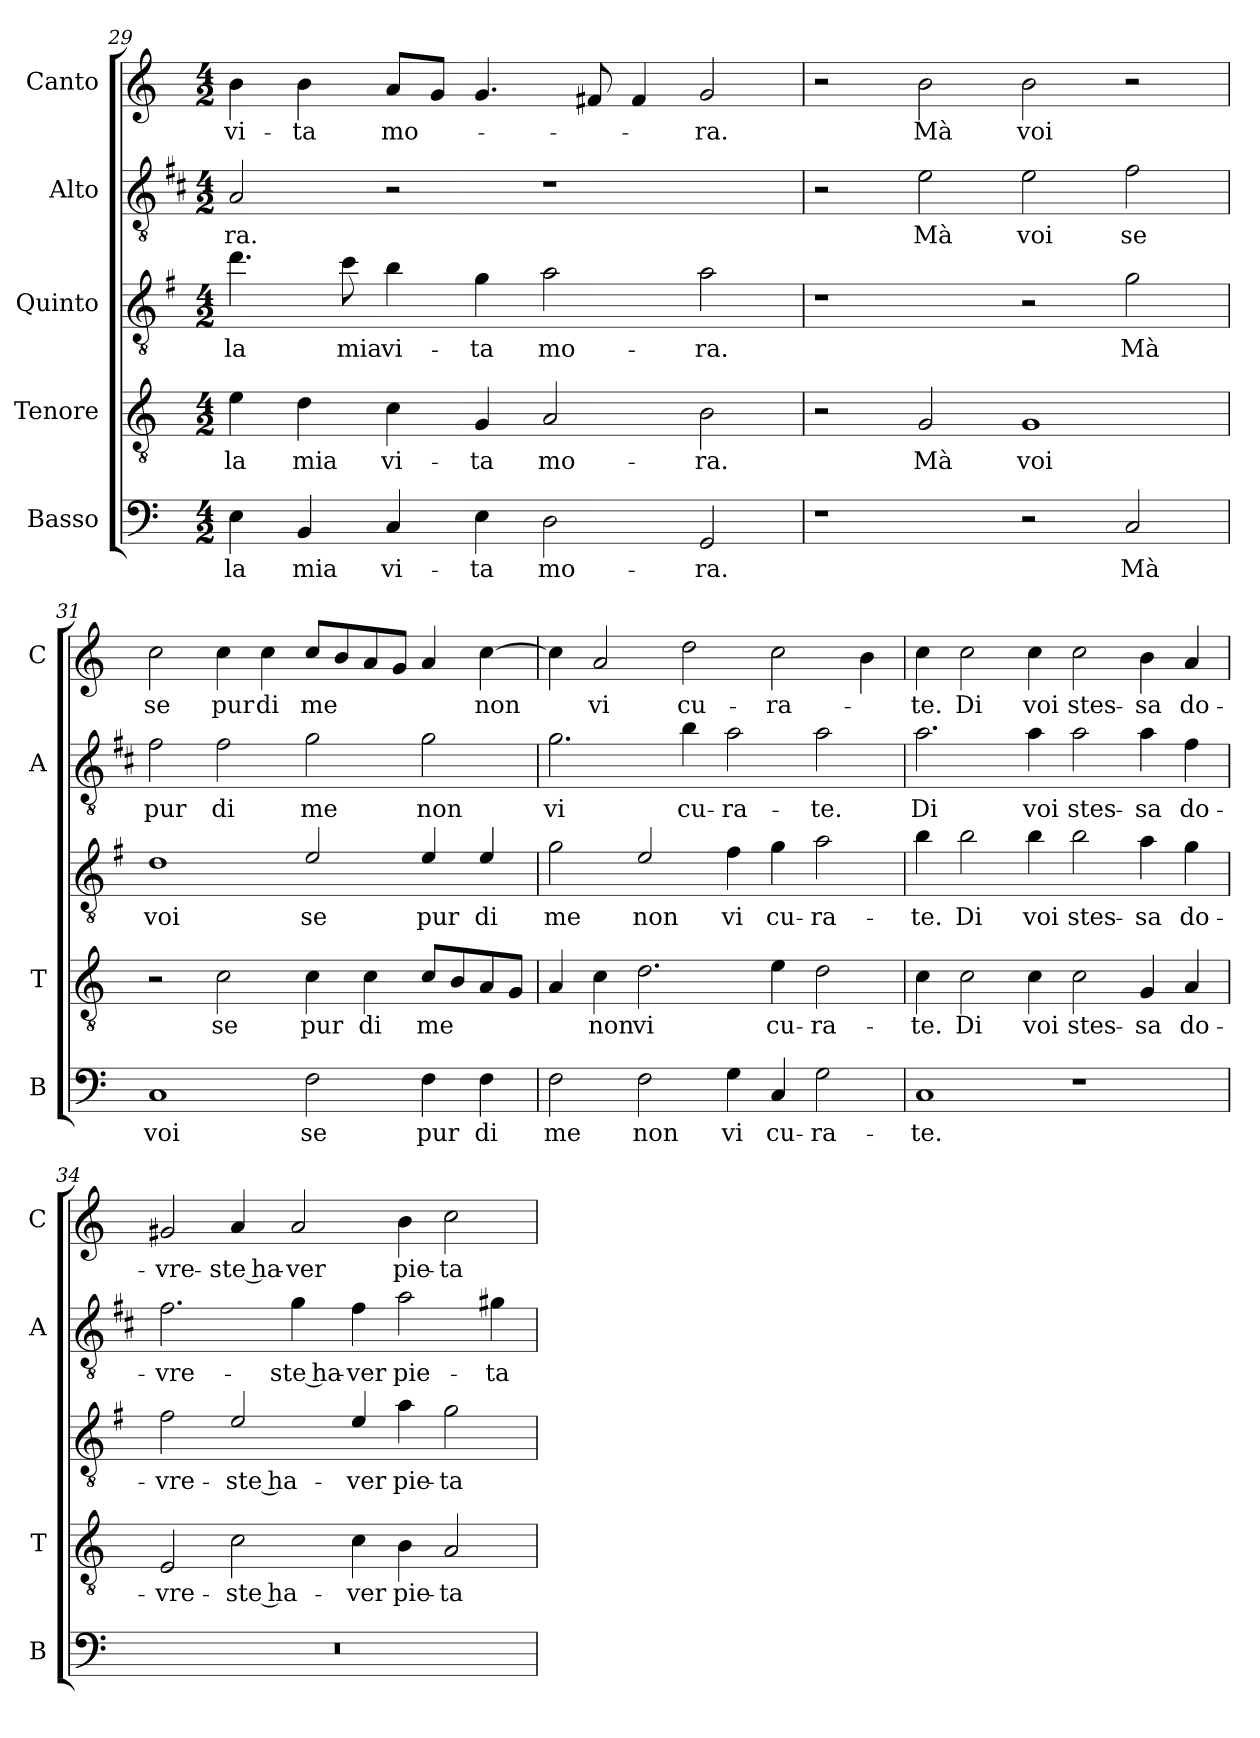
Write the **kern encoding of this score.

**kern	**text	**kern	**text	**kern	**text	**kern	**text	**kern	**text
*part5	*part5	*part4	*part4	*part3	*part3	*part2	*part2	*part1	*part1
*staff5	*staff5	*staff4	*staff4	*staff3	*staff3	*staff2	*staff2	*staff1	*staff1
*I"Basso	*	*I"Tenore	*	*I"Quinto	*	*I"Alto	*	*I"Canto	*
*I'B	*	*I'T	*	*	*	*I'A	*	*I'C	*
*clefF4	*	*clefGv2	*	*clefGv2	*	*clefGv2	*	*clefG2	*
*	*	*	*	*ITrd4c7	*	*ITrd1c2	*	*	*
*k[]	*	*k[]	*	*k[]	*	*k[]	*	*k[]	*
*C:	*	*C:	*	*C:	*	*C:	*	*C:	*
*M4/2	*	*M4/2	*	*M4/2	*	*M4/2	*	*M4/2	*
=29	=29	=29	=29	=29	=29	=29	=29	=29	=29
!	!LO:LY:b	!	!LO:LY:b	!	!LO:LY:b	!	!LO:LY:b	!	!LO:LY:b
4E\	la	4e\	la	4.g\	la	2G/	-ra.	4b\	vi-
!	!LO:LY:b	!	!LO:LY:b	!	!	!	!	!	!LO:LY:b
4BB/	mia	4d\	mia	.	.	.	.	4b\	-ta
!	!	!	!	!	!LO:LY:b	!	!	!	!
.	.	.	.	8f\	mia	.	.	.	.
!	!LO:LY:b	!	!LO:LY:b	!	!LO:LY:b	!	!	!	!LO:LY:b
4C/	vi-	4c\	vi-	4e\	vi-	2r	.	8a/L	mo-
.	.	.	.	.	.	.	.	8g/J	.
!	!LO:LY:b	!	!LO:LY:b	!	!LO:LY:b	!	!	!	!
4E\	-ta	4G/	-ta	4c\	-ta	.	.	4.g/	.
!	!LO:LY:b	!	!LO:LY:b	!	!LO:LY:b	!	!	!	!
2D\	mo-	2A/	mo-	2d\	mo-	1r	.	.	.
.	.	.	.	.	.	.	.	8f#X/	.
.	.	.	.	.	.	.	.	4f#/	.
!	!LO:LY:b	!	!LO:LY:b	!	!LO:LY:b	!	!	!	!LO:LY:b
2GG/	-ra.	2B\	-ra.	2d\	-ra.	.	.	2g/	-ra.
=30	=30	=30	=30	=30	=30	=30	=30	=30	=30
1r	.	2r	.	1r	.	2r	.	2r	.
!	!	!	!LO:LY:b	!	!	!	!LO:LY:b	!	!LO:LY:b
.	.	2G/	Mà	.	.	2d\	Mà	2b\	Mà
!	!	!	!LO:LY:b	!	!	!	!LO:LY:b	!	!LO:LY:b
2r	.	1G	voi	2r	.	2d\	voi	2b\	voi
!	!LO:LY:b	!	!	!	!LO:LY:b	!	!LO:LY:b	!	!
2C/	Mà	.	.	2c\	Mà	2e\	se	2r	.
!!LO:LB:g=z
=31	=31	=31	=31	=31	=31	=31	=31	=31	=31
!	!LO:LY:b	!	!	!	!LO:LY:b	!	!LO:LY:b	!	!LO:LY:b
1C	voi	2r	.	1G	voi	2e\	pur	2cc\	se
!	!	!	!LO:LY:b	!	!	!	!LO:LY:b	!	!LO:LY:b
.	.	2c\	se	.	.	2e\	di	4cc\	pur
!	!	!	!	!	!	!	!	!	!LO:LY:b
.	.	.	.	.	.	.	.	4cc\	di
!	!LO:LY:b	!	!LO:LY:b	!	!LO:LY:b	!	!LO:LY:b	!	!LO:LY:b
2F\	se	4c\	pur	2A/	se	2f\	me	8cc/L	me
.	.	.	.	.	.	.	.	8b/	.
!	!	!	!LO:LY:b	!	!	!	!	!	!
.	.	4c\	di	.	.	.	.	8a/	.
.	.	.	.	.	.	.	.	8g/J	.
!	!LO:LY:b	!	!LO:LY:b	!	!LO:LY:b	!	!LO:LY:b	!	!
4F\	pur	8c/L	me	4A/	pur	2f\	non	4a/	.
.	.	8B/	.	.	.	.	.	.	.
!	!LO:LY:b	!	!	!	!LO:LY:b	!	!	!	!LO:LY:b
4F\	di	8A/	.	4A/	di	.	.	[4cc\	non
.	.	8G/J	.	.	.	.	.	.	.
=32	=32	=32	=32	=32	=32	=32	=32	=32	=32
!	!LO:LY:b	!	!	!	!LO:LY:b	!	!LO:LY:b	!	!
2F\	me	4A/	.	2c\	me	2.f\	vi	4cc\]	.
!	!	!	!LO:LY:b	!	!	!	!	!	!LO:LY:b
.	.	4c\	non	.	.	.	.	2a/	vi
!	!LO:LY:b	!	!LO:LY:b	!	!LO:LY:b	!	!	!	!
2F\	non	2.d\	vi	2A/	non	.	.	.	.
!	!	!	!	!	!	!	!LO:LY:b	!	!LO:LY:b
.	.	.	.	.	.	4a\	cu-	2dd\	cu-
!	!LO:LY:b	!	!	!	!LO:LY:b	!	!LO:LY:b	!	!
4G\	vi	.	.	4B\	vi	2g\	-ra-	.	.
!	!LO:LY:b	!	!LO:LY:b	!	!LO:LY:b	!	!	!	!LO:LY:b
4C/	cu-	4e\	cu-	4c\	cu-	.	.	2cc\	-ra-
!	!LO:LY:b	!	!LO:LY:b	!	!LO:LY:b	!	!LO:LY:b	!	!
2G\	-ra-	2d\	-ra-	2d\	-ra-	2g\	-te.	.	.
.	.	.	.	.	.	.	.	4b\	.
=33	=33	=33	=33	=33	=33	=33	=33	=33	=33
!	!LO:LY:b	!	!LO:LY:b	!	!LO:LY:b	!	!LO:LY:b	!	!LO:LY:b
1C	-te.	4c\	-te.	4e\	-te.	2.g\	Di	4cc\	-te.
!	!	!	!LO:LY:b	!	!LO:LY:b	!	!	!	!LO:LY:b
.	.	2c\	Di	2e\	Di	.	.	2cc\	Di
!	!	!	!LO:LY:b	!	!LO:LY:b	!	!LO:LY:b	!	!LO:LY:b
.	.	4c\	voi	4e\	voi	4g\	voi	4cc\	voi
!	!	!	!LO:LY:b	!	!LO:LY:b	!	!LO:LY:b	!	!LO:LY:b
1r	.	2c\	stes-	2e\	stes-	2g\	stes-	2cc\	stes-
!	!	!	!LO:LY:b	!	!LO:LY:b	!	!LO:LY:b	!	!LO:LY:b
.	.	4G/	-sa	4d\	-sa	4g\	-sa	4b\	-sa
!	!	!	!LO:LY:b	!	!LO:LY:b	!	!LO:LY:b	!	!LO:LY:b
.	.	4A/	do-	4c\	do-	4e\	do-	4a/	do-
=34	=34	=34	=34	=34	=34	=34	=34	=34	=34
!	!	!	!LO:LY:b	!	!LO:LY:b	!	!LO:LY:b	!	!LO:LY:b
0r	.	2E/	-vre-	2B\	-vre-	2.e\	-vre-	2g#X/	-vre-
!	!	!	!LO:LY:b	!	!LO:LY:b	!	!	!	!LO:LY:b
.	.	2c\	-ste ha-	2A/	-ste ha-	.	.	4a/	-ste ha-
!	!	!	!	!	!	!	!LO:LY:b	!	!LO:LY:b
.	.	.	.	.	.	4f\	-ste ha-	2a/	-ver
!	!	!	!LO:LY:b	!	!LO:LY:b	!	!LO:LY:b	!	!
.	.	4c\	-ver	4A/	-ver	4e\	-ver	.	.
!	!	!	!LO:LY:b	!	!LO:LY:b	!	!LO:LY:b	!	!LO:LY:b
.	.	4B\	pie-	4d\	pie-	2g\	pie-	4b\	pie-
!	!	!	!LO:LY:b	!	!LO:LY:b	!	!	!	!LO:LY:b
.	.	2A/	-ta-	2c\	-ta-	.	.	2cc\	-ta-
!	!	!	!	!	!	!	!LO:LY:b	!	!
.	.	.	.	.	.	4f#X\	-ta-	.	.
=	=	=	=	=	=	=	=	=	=
*-	*-	*-	*-	*-	*-	*-	*-	*-	*-
